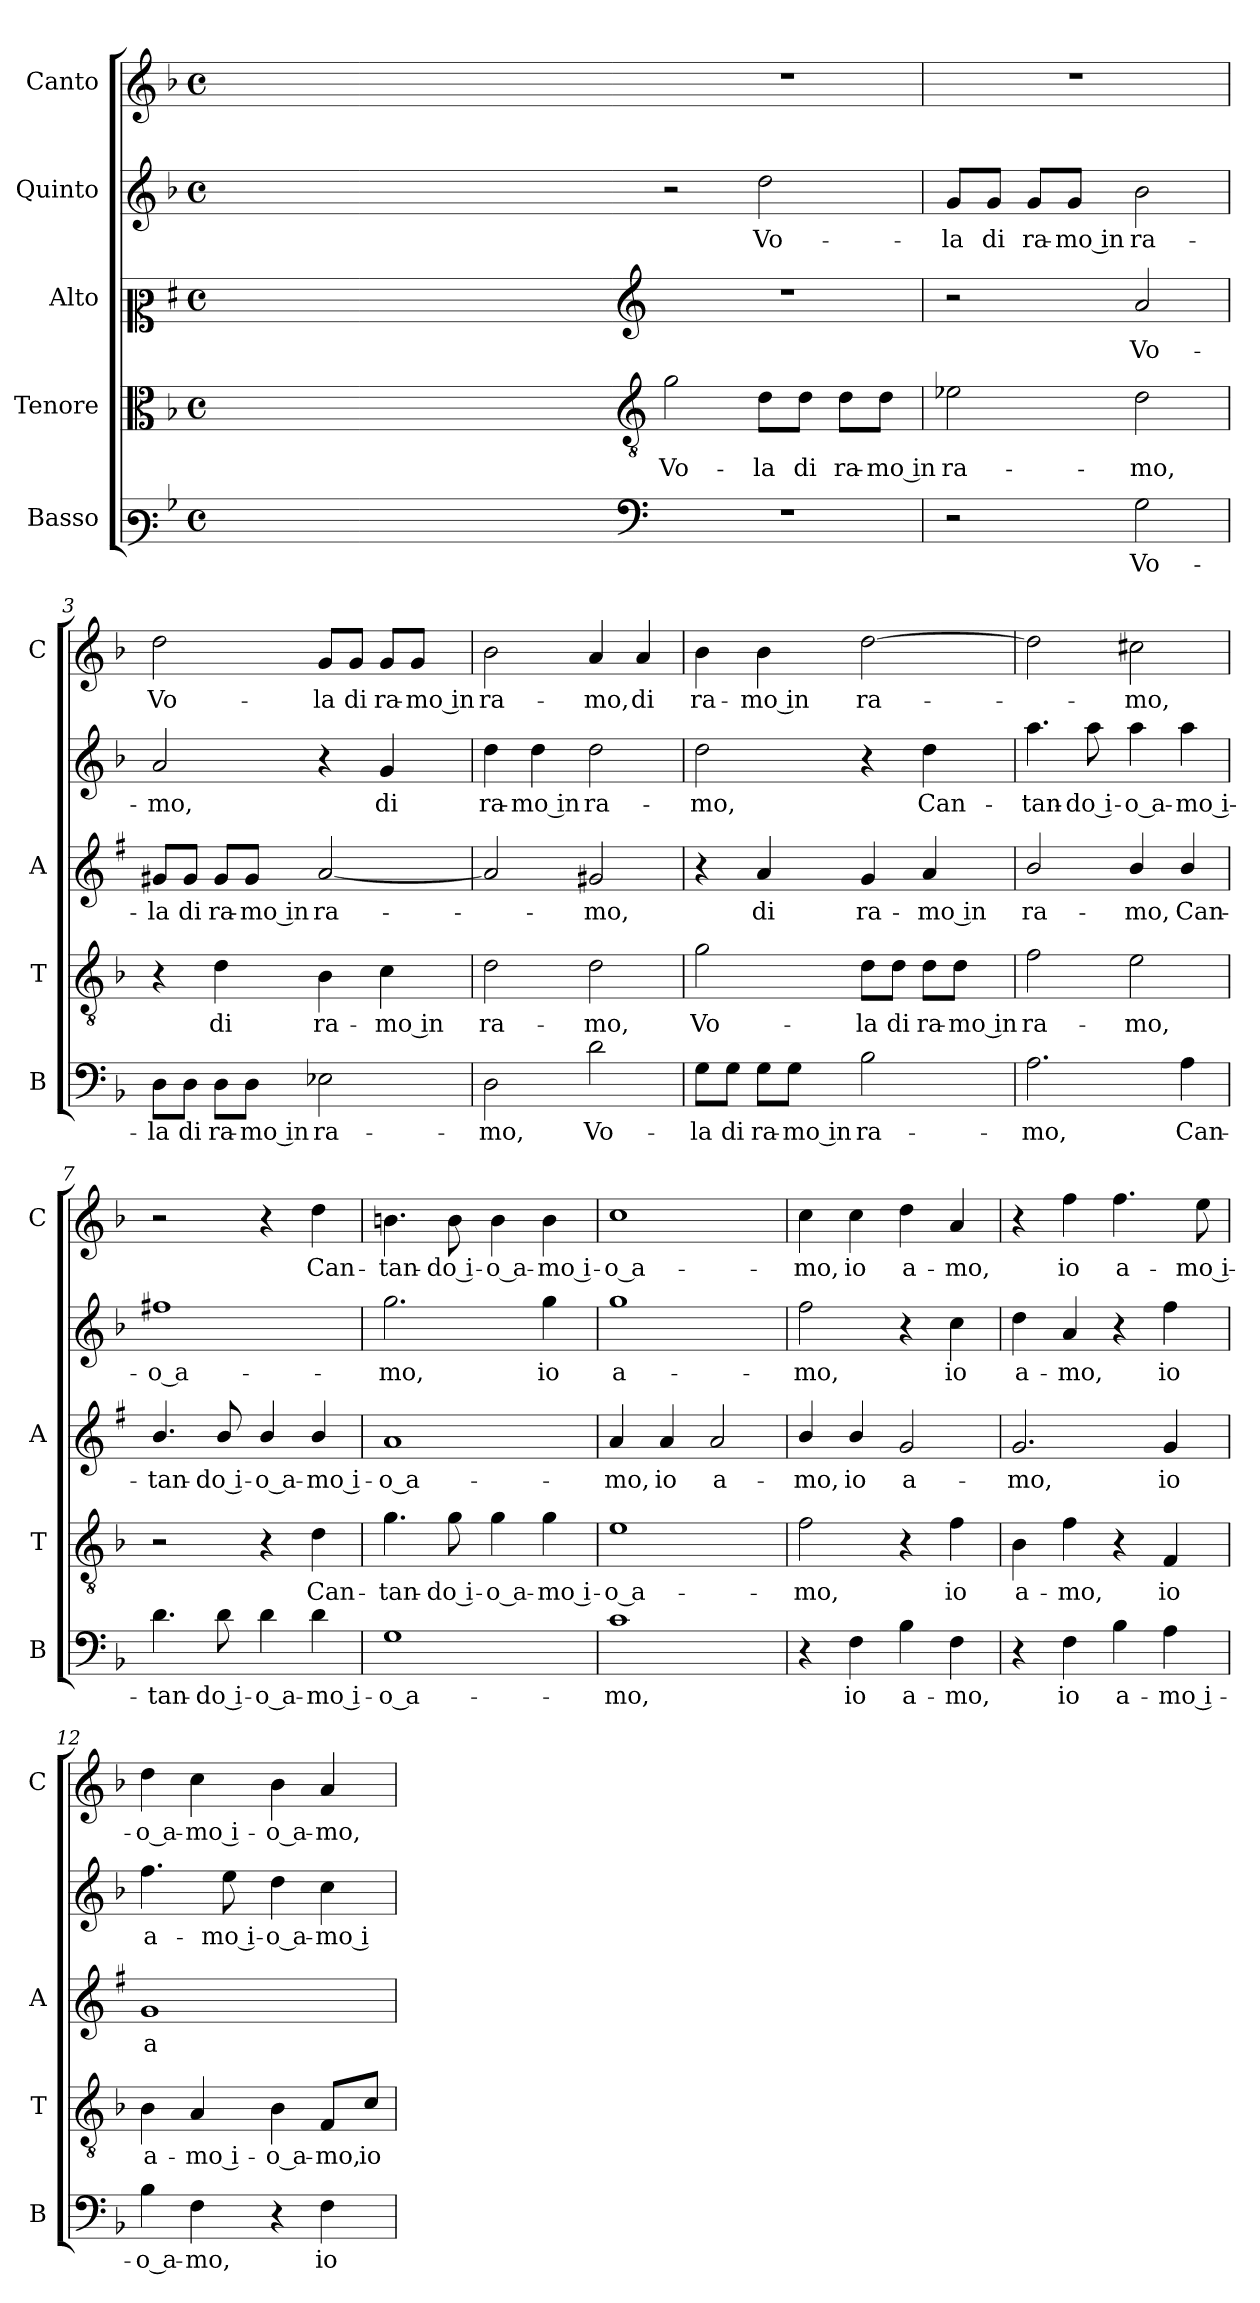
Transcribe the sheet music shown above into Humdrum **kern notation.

**kern	**text	**kern	**text	**kern	**text	**kern	**text	**kern	**text
*part5	*part5	*part4	*part4	*part3	*part3	*part2	*part2	*part1	*part1
*staff5	*staff5	*staff4	*staff4	*staff3	*staff3	*staff2	*staff2	*staff1	*staff1
*I"Basso	*	*I"Tenore	*	*I"Alto	*	*I"Quinto	*	*I"Canto	*
*I'B	*	*I'T	*	*I'A	*	*	*	*I'C	*
*clefF3	*	*clefC3	*	*clefC2	*	*clefG2	*	*clefG2	*
*	*	*	*	*ITrd1c2	*	*	*	*	*
*k[b-]	*	*k[b-]	*	*k[b-]	*	*k[b-]	*	*k[b-]	*
*F:	*	*F:	*	*F:	*	*F:	*	*F:	*
*M4/4	*	*M4/4	*	*M4/4	*	*M4/4	*	*M4/4	*
*met(c)	*	*met(c)	*	*met(c)	*	*met(c)	*	*met(c)	*
=	=	=	=	=	=	=	=	=	=
1ryy	.	1ryy	.	1ryy	.	1ryy	.	1ryy	.
=1X-	=1X-	=1X-	=1X-	=1X-	=1X-	=1X-	=1X-	=1X-	=1X-
4ryy	.	4ryy	.	4ryy	.	4ryy	.	4ryy	.
4ryy	.	4ryy	.	4ryy	.	4ryy	.	4ryy	.
4ryy	.	4ryy	.	4ryy	.	4ryy	.	4ryy	.
4ryy	.	4ryy	.	4ryy	.	4ryy	.	4ryy	.
=1-	=1-	=1-	=1-	=1-	=1-	=1-	=1-	=1-	=1-
*clefF4	*	*clefGv2	*	*clefG2	*	*	*	*	*
!	!	!	!LO:LY:b	!	!	!	!	!	!
1r	.	2g\	Vo-	1r	.	2r	.	1r	.
!	!	!	!LO:LY:b	!	!	!	!LO:LY:b	!	!
.	.	8d\L	-la	.	.	2dd\	Vo-	.	.
!	!	!	!LO:LY:b	!	!	!	!	!	!
.	.	8d\J	di	.	.	.	.	.	.
!	!	!	!LO:LY:b	!	!	!	!	!	!
.	.	8d\L	ra-	.	.	.	.	.	.
!	!	!	!LO:LY:b	!	!	!	!	!	!
.	.	8d\J	-mo in	.	.	.	.	.	.
=2	=2	=2	=2	=2	=2	=2	=2	=2	=2
!	!	!	!LO:LY:b	!	!	!	!LO:LY:b	!	!
2r	.	2e-X\	ra-	2r	.	8g/L	-la	1r	.
!	!	!	!	!	!	!	!LO:LY:b	!	!
.	.	.	.	.	.	8g/J	di	.	.
!	!	!	!	!	!	!	!LO:LY:b	!	!
.	.	.	.	.	.	8g/L	ra-	.	.
!	!	!	!	!	!	!	!LO:LY:b	!	!
.	.	.	.	.	.	8g/J	-mo in	.	.
!	!LO:LY:b	!	!LO:LY:b	!	!LO:LY:b	!	!LO:LY:b	!	!
2G\	Vo-	2d\	-mo,	2g/	Vo-	2b-\	ra-	.	.
=3	=3	=3	=3	=3	=3	=3	=3	=3	=3
!	!LO:LY:b	!	!	!	!LO:LY:b	!	!LO:LY:b	!	!LO:LY:b
8D\L	-la	4r	.	8f#X/L	-la	2a/	-mo,	2dd\	Vo-
!	!LO:LY:b	!	!	!	!LO:LY:b	!	!	!	!
8D\J	di	.	.	8f#/J	di	.	.	.	.
!	!LO:LY:b	!	!LO:LY:b	!	!LO:LY:b	!	!	!	!
8D\L	ra-	4d\	di	8f#/L	ra-	.	.	.	.
!	!LO:LY:b	!	!	!	!LO:LY:b	!	!	!	!
8D\J	-mo in	.	.	8f#/J	-mo in	.	.	.	.
!	!LO:LY:b	!	!LO:LY:b	!	!LO:LY:b	!	!	!	!LO:LY:b
2E-X\	ra-	4B-\	ra-	[2g/	ra-	4r	.	8g/L	-la
!	!	!	!	!	!	!	!	!	!LO:LY:b
.	.	.	.	.	.	.	.	8g/J	di
!	!	!	!LO:LY:b	!	!	!	!LO:LY:b	!	!LO:LY:b
.	.	4c\	-mo in	.	.	4g/	di	8g/L	ra-
!	!	!	!	!	!	!	!	!	!LO:LY:b
.	.	.	.	.	.	.	.	8g/J	-mo in
=4	=4	=4	=4	=4	=4	=4	=4	=4	=4
!	!LO:LY:b	!	!LO:LY:b	!	!	!	!LO:LY:b	!	!LO:LY:b
2D\	-mo,	2d\	ra-	2g/]	.	4dd\	ra-	2b-\	ra-
!	!	!	!	!	!	!	!LO:LY:b	!	!
.	.	.	.	.	.	4dd\	-mo in	.	.
!	!LO:LY:b	!	!LO:LY:b	!	!LO:LY:b	!	!LO:LY:b	!	!LO:LY:b
2d\	Vo-	2d\	-mo,	2f#X/	-mo,	2dd\	ra-	4a/	-mo,
!	!	!	!	!	!	!	!	!	!LO:LY:b
.	.	.	.	.	.	.	.	4a/	di
!!LO:LB:g=z
=5	=5	=5	=5	=5	=5	=5	=5	=5	=5
!	!LO:LY:b	!	!LO:LY:b	!	!	!	!LO:LY:b	!	!LO:LY:b
8G\L	-la	2g\	Vo-	4r	.	2dd\	-mo,	4b-\	ra-
!	!LO:LY:b	!	!	!	!	!	!	!	!
8G\J	di	.	.	.	.	.	.	.	.
!	!LO:LY:b	!	!	!	!LO:LY:b	!	!	!	!LO:LY:b
8G\L	ra-	.	.	4g/	di	.	.	4b-\	-mo in
!	!LO:LY:b	!	!	!	!	!	!	!	!
8G\J	-mo in	.	.	.	.	.	.	.	.
!	!LO:LY:b	!	!LO:LY:b	!	!LO:LY:b	!	!	!	!LO:LY:b
2B-\	ra-	8d\L	-la	4f/	ra-	4r	.	[2dd\	ra-
!	!	!	!LO:LY:b	!	!	!	!	!	!
.	.	8d\J	di	.	.	.	.	.	.
!	!	!	!LO:LY:b	!	!LO:LY:b	!	!LO:LY:b	!	!
.	.	8d\L	ra-	4g/	-mo in	4dd\	Can-	.	.
!	!	!	!LO:LY:b	!	!	!	!	!	!
.	.	8d\J	-mo in	.	.	.	.	.	.
=6	=6	=6	=6	=6	=6	=6	=6	=6	=6
!	!LO:LY:b	!	!LO:LY:b	!	!LO:LY:b	!	!LO:LY:b	!	!
2.A\	-mo,	2f\	ra-	2a/	ra-	4.aa\	-tan-	2dd\]	.
!	!	!	!	!	!	!	!LO:LY:b	!	!
.	.	.	.	.	.	8aa\	-do i-	.	.
!	!	!	!LO:LY:b	!	!LO:LY:b	!	!LO:LY:b	!	!LO:LY:b
.	.	2e\	-mo,	4a/	-mo,	4aa\	-o a-	2cc#X\	-mo,
!	!LO:LY:b	!	!	!	!LO:LY:b	!	!LO:LY:b	!	!
4A\	Can-	.	.	4a/	Can-	4aa\	-mo i-	.	.
=7	=7	=7	=7	=7	=7	=7	=7	=7	=7
!	!LO:LY:b	!	!	!	!LO:LY:b	!	!LO:LY:b	!	!
4.d\	-tan-	2r	.	4.a/	-tan-	1ff#X	-o a-	2r	.
!	!LO:LY:b	!	!	!	!LO:LY:b	!	!	!	!
8d\	-do i-	.	.	8a/	-do i-	.	.	.	.
!	!LO:LY:b	!	!	!	!LO:LY:b	!	!	!	!
4d\	-o a-	4r	.	4a/	-o a-	.	.	4r	.
!	!LO:LY:b	!	!LO:LY:b	!	!LO:LY:b	!	!	!	!LO:LY:b
4d\	-mo i-	4d\	Can-	4a/	-mo i-	.	.	4dd\	Can-
=8	=8	=8	=8	=8	=8	=8	=8	=8	=8
!	!LO:LY:b	!	!LO:LY:b	!	!LO:LY:b	!	!LO:LY:b	!	!LO:LY:b
1G	-o a-	4.g\	-tan-	1g	-o a-	2.gg\	-mo,	4.bn\	-tan-
!	!	!	!LO:LY:b	!	!	!	!	!	!LO:LY:b
.	.	8g\	-do i-	.	.	.	.	8b\	-do i-
!	!	!	!LO:LY:b	!	!	!	!	!	!LO:LY:b
.	.	4g\	-o a-	.	.	.	.	4b\	-o a-
!	!	!	!LO:LY:b	!	!	!	!LO:LY:b	!	!LO:LY:b
.	.	4g\	-mo i-	.	.	4gg\	io	4b\	-mo i-
=9	=9	=9	=9	=9	=9	=9	=9	=9	=9
!	!LO:LY:b	!	!LO:LY:b	!	!LO:LY:b	!	!LO:LY:b	!	!LO:LY:b
1c	-mo,	1e	-o a-	4g/	-mo,	1gg	a-	1cc	-o a-
!	!	!	!	!	!LO:LY:b	!	!	!	!
.	.	.	.	4g/	io	.	.	.	.
!	!	!	!	!	!LO:LY:b	!	!	!	!
.	.	.	.	2g/	a-	.	.	.	.
=10	=10	=10	=10	=10	=10	=10	=10	=10	=10
!	!	!	!LO:LY:b	!	!LO:LY:b	!	!LO:LY:b	!	!LO:LY:b
4r	.	2f\	-mo,	4a/	-mo,	2ff\	-mo,	4cc\	-mo,
!	!LO:LY:b	!	!	!	!LO:LY:b	!	!	!	!LO:LY:b
4F\	io	.	.	4a/	io	.	.	4cc\	io
!	!LO:LY:b	!	!	!	!LO:LY:b	!	!	!	!LO:LY:b
4B-\	a-	4r	.	2f/	a-	4r	.	4dd\	a-
!	!LO:LY:b	!	!LO:LY:b	!	!	!	!LO:LY:b	!	!LO:LY:b
4F\	-mo,	4f\	io	.	.	4cc\	io	4a/	-mo,
!!LO:LB:g=z
=11	=11	=11	=11	=11	=11	=11	=11	=11	=11
!	!	!	!LO:LY:b	!	!LO:LY:b	!	!LO:LY:b	!	!
4r	.	4B-\	a-	2.f/	-mo,	4dd\	a-	4r	.
!	!LO:LY:b	!	!LO:LY:b	!	!	!	!LO:LY:b	!	!LO:LY:b
4F\	io	4f\	-mo,	.	.	4a/	-mo,	4ff\	io
!	!LO:LY:b	!	!	!	!	!	!	!	!LO:LY:b
4B-\	a-	4r	.	.	.	4r	.	4.ff\	a-
!	!LO:LY:b	!	!LO:LY:b	!	!LO:LY:b	!	!LO:LY:b	!	!
4A\	-mo i-	4F/	io	4f/	io	4ff\	io	.	.
!	!	!	!	!	!	!	!	!	!LO:LY:b
.	.	.	.	.	.	.	.	8ee\	-mo i-
=12	=12	=12	=12	=12	=12	=12	=12	=12	=12
!	!LO:LY:b	!	!LO:LY:b	!	!LO:LY:b	!	!LO:LY:b	!	!LO:LY:b
4B-\	-o a-	4B-\	a-	1f	a-	4.ff\	a-	4dd\	-o a-
!	!LO:LY:b	!	!LO:LY:b	!	!	!	!	!	!LO:LY:b
4F\	-mo,	4A/	-mo i-	.	.	.	.	4cc\	-mo i-
!	!	!	!	!	!	!	!LO:LY:b	!	!
.	.	.	.	.	.	8ee\	-mo i-	.	.
!	!	!	!LO:LY:b	!	!	!	!LO:LY:b	!	!LO:LY:b
4r	.	4B-\	-o a-	.	.	4dd\	-o a-	4b-\	-o a-
!	!LO:LY:b	!	!LO:LY:b	!	!	!	!LO:LY:b	!	!LO:LY:b
4F\	io	8F/L	-mo,	.	.	4cc\	-mo i-	4a/	-mo,
!	!	!	!LO:LY:b	!	!	!	!	!	!
.	.	8c/J	io	.	.	.	.	.	.
=	=	=	=	=	=	=	=	=	=
*-	*-	*-	*-	*-	*-	*-	*-	*-	*-
